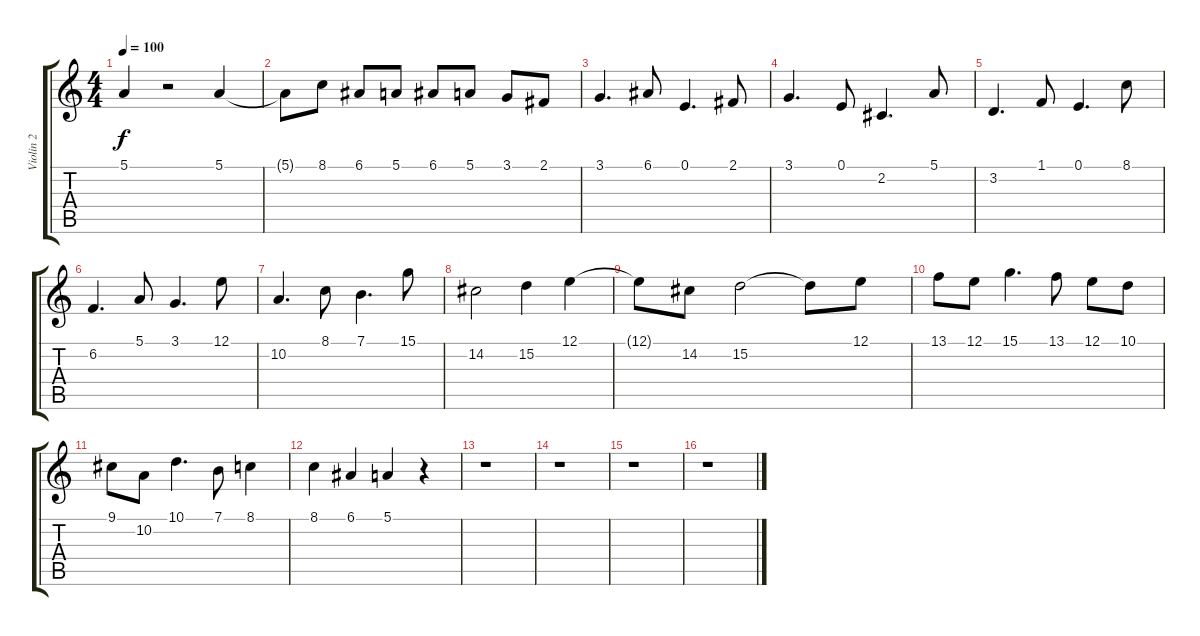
\track ("Violin 2" "Violin 2") {instrument violin}
\staff {score tabs}
\tuning (E4 B3 G3 D3 A2 E2) {hide}
\ts (4 4)
\tempo 100
\clef g2
\ks c
5.1.4{dy f} r.2 5.1.4 |
5.1{t}.8 8.1.8 6.1.8 5.1.8 6.1.8 5.1.8 3.1.8 2.1.8 |
3.1.4{d} 6.1.8 0.1.4{d} 2.1.8 |
3.1.4{d} 0.1.8 2.2.4{d} 5.1.8 |
3.2.4{d} 1.1.8 0.1.4{d} 8.1.8 |
6.2.4{d} 5.1.8 3.1.4{d} 12.1.8 |
10.2.4{d} 8.1.8 7.1.4{d} 15.1.8 |
14.2.2 15.2.4 12.1.4 |
12.1{t}.8 14.2.8 15.2.2 15.2{t}.8 12.1.8 |
13.1.8 12.1.8 15.1.4{d} 13.1.8 12.1.8 10.1.8 |
9.1.8 10.2.8 10.1.4{d} 7.1.8 8.1.4 |
8.1.4 6.1.4 5.1.4 r.4 |
r.1 |
r.1 |
r.1 |
r.1
